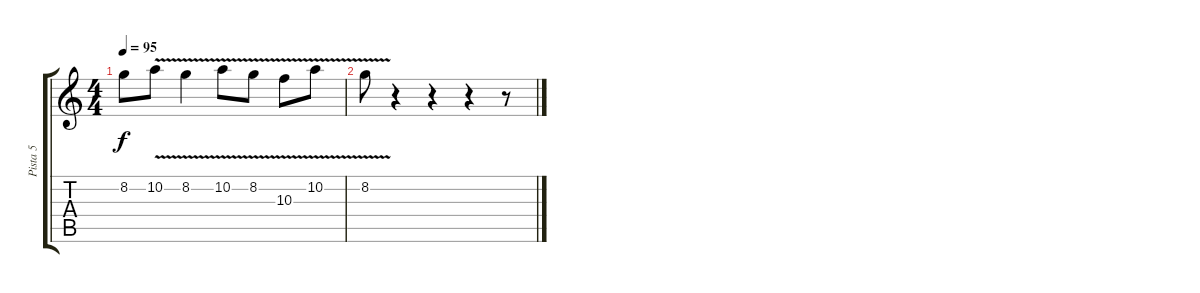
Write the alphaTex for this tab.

\track ("Pista 5" "Pista 5") {instrument distortionguitar}
\staff {score tabs}
\tuning (E4 B3 G3 D3 A2 E2) {hide}
\ts (4 4)
\tempo 95
\clef g2
\ks c
8.2{t}.8{dy f} 10.2{v}.8 8.2{v}.4 10.2{v}.8 8.2{v}.8 10.3{v}.8 10.2{v}.8 |
8.2{v}.8 r.4 r.4 r.4 r.8
